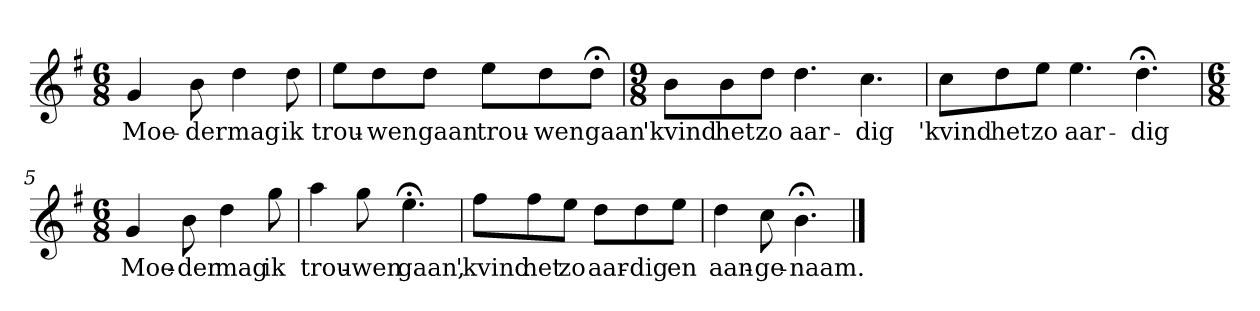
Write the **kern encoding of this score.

**kern	**text
*part1	*part1
*staff1	*staff1
*k[f#]	*
*G:	*
*M6/8	*
*MM120	*
=1	=1
4g	Moe-
8b	-der
4dd	mag
8dd	ik
=2	=2
8eeL	trou-
8dd	-wen
8ddJ	gaan
8eeL	trou-
8dd	-wen
8dd;<J	gaan
=3	=3
*M9/8	*
8bL	'kvind
8b	het
8ddJ	zo
4.dd	aar-
4.cc	-dig
=4	=4
8ccL	'kvind
8dd	het
8eeJ	zo
4.ee	aar-
4.dd;<	-dig
=5	=5
*M6/8	*
4g	Moe-
8b	-der
4dd	mag
8gg	ik
=6	=6
4aa	trou-
8gg	-wen
4.ee;<	gaan,
=7	=7
8ff#L	'kvind
8ff#	het
8eeJ	zo
8ddL	aar-
8dd	-dig
8eeJ	en
=8	=8
4dd	aan-
8cc	-ge-
4.b;<	-naam.
==	==
*-	*-
